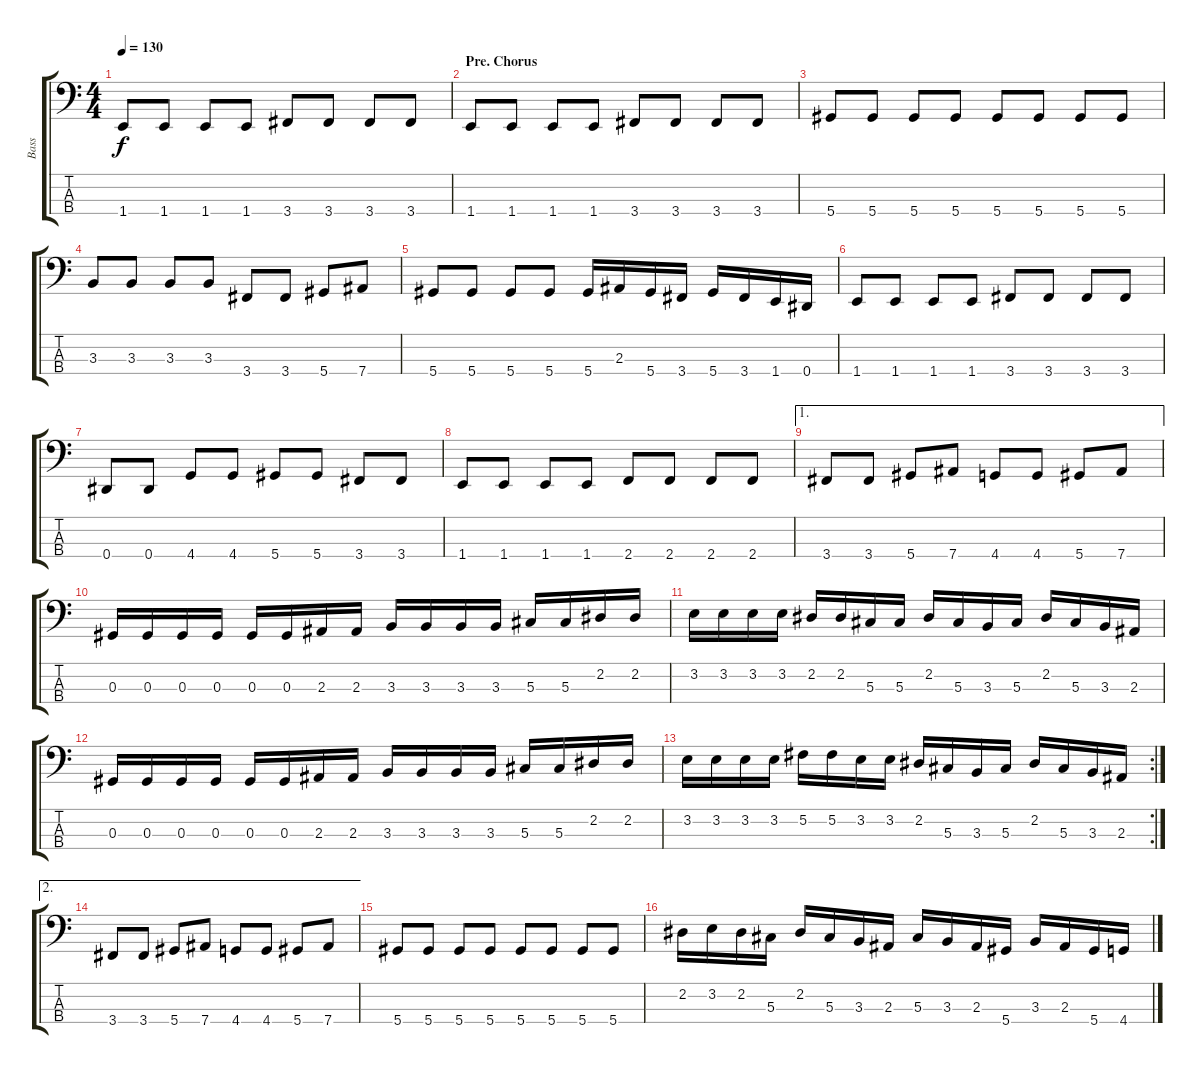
\track ("Bass" "Bass") {instrument electricbassfinger}
\staff {score tabs}
\tuning (Gb2 Db2 Ab1 Eb1) {hide}
\ts (4 4)
\tempo 130
\clef f4
\ks c
1.4.8{dy f} 1.4.8 1.4.8 1.4.8 3.4.8 3.4.8 3.4.8 3.4.8 |
\section ("" "Pre. Chorus")
1.4.8 1.4.8 1.4.8 1.4.8 3.4.8 3.4.8 3.4.8 3.4.8 |
5.4.8 5.4.8 5.4.8 5.4.8 5.4.8 5.4.8 5.4.8 5.4.8 |
3.3.8 3.3.8 3.3.8 3.3.8 3.4.8 3.4.8 5.4.8 7.4.8 |
5.4.8 5.4.8 5.4.8 5.4.8 5.4.16 2.3.16 5.4.16 3.4.16 5.4.16 3.4.16 1.4.16 0.4.16 |
1.4.8 1.4.8 1.4.8 1.4.8 3.4.8 3.4.8 3.4.8 3.4.8 |
0.4.8 0.4.8 4.4.8 4.4.8 5.4.8 5.4.8 3.4.8 3.4.8 |
1.4.8 1.4.8 1.4.8 1.4.8 2.4.8 2.4.8 2.4.8 2.4.8 |
\ae 1
3.4.8 3.4.8 5.4.8 7.4.8 4.4.8 4.4.8 5.4.8 7.4.8 |
0.3.16 0.3.16 0.3.16 0.3.16 0.3.16 0.3.16 2.3.16 2.3.16 3.3.16 3.3.16 3.3.16 3.3.16 5.3.16 5.3.16 2.2.16 2.2.16 |
3.2.16 3.2.16 3.2.16 3.2.16 2.2.16 2.2.16 5.3.16 5.3.16 2.2.16 5.3.16 3.3.16 5.3.16 2.2.16 5.3.16 3.3.16 2.3.16 |
0.3.16 0.3.16 0.3.16 0.3.16 0.3.16 0.3.16 2.3.16 2.3.16 3.3.16 3.3.16 3.3.16 3.3.16 5.3.16 5.3.16 2.2.16 2.2.16 |
\rc 2
3.2.16 3.2.16 3.2.16 3.2.16 5.2.16 5.2.16 3.2.16 3.2.16 2.2.16 5.3.16 3.3.16 5.3.16 2.2.16 5.3.16 3.3.16 2.3.16 |
\ae 2
3.4.8 3.4.8 5.4.8 7.4.8 4.4.8 4.4.8 5.4.8 7.4.8 |
5.4.8 5.4.8 5.4.8 5.4.8 5.4.8 5.4.8 5.4.8 5.4.8 |
2.2.16 3.2.16 2.2.16 5.3.16 2.2.16 5.3.16 3.3.16 2.3.16 5.3.16 3.3.16 2.3.16 5.4.16 3.3.16 2.3.16 5.4.16 4.4.16
